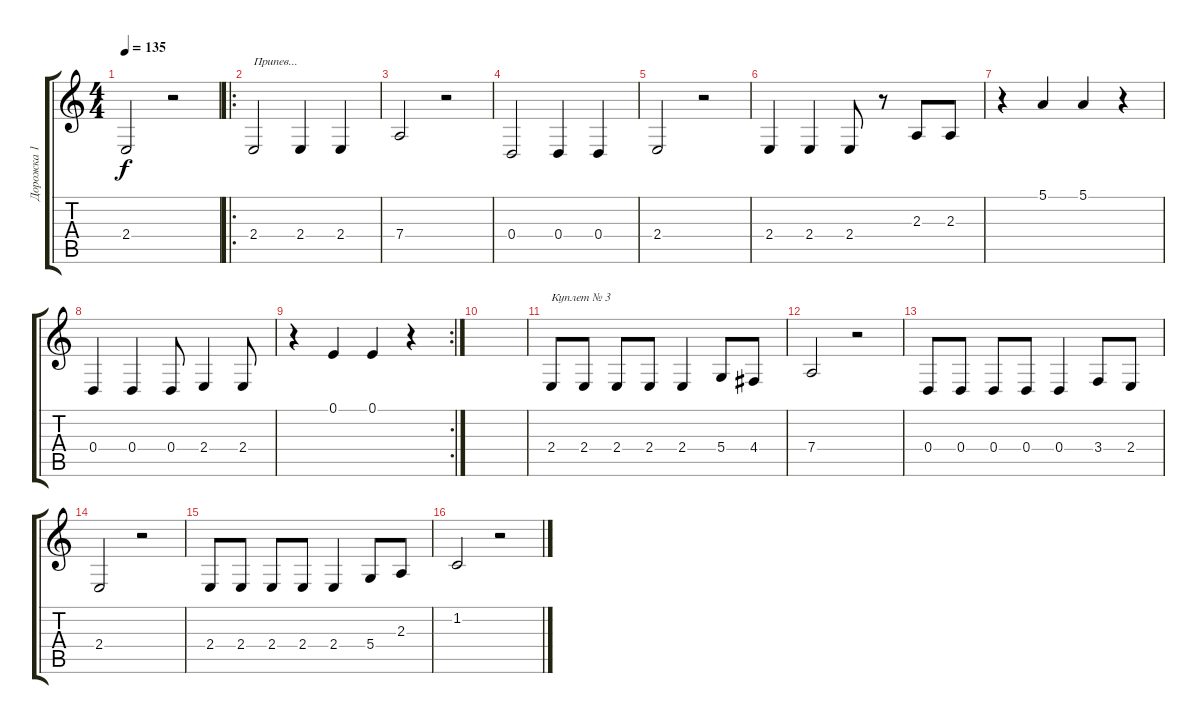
\track ("Дорожка 1" "Дорожка 1") {instrument acousticgrandpiano}
\staff {score tabs}
\tuning (E4 B3 G3 D3 A2 E2) {hide}
\ts (4 4)
\tempo 135
\clef g2
\ks c
2.4.2{dy f} r.2 |
\ro
2.4.2{txt "Припев..."} 2.4.4 2.4.4 |
7.4.2 r.2 |
0.4.2 0.4.4 0.4.4 |
2.4.2 r.2 |
2.4.4 2.4.4 2.4.8 r.8 2.3.8 2.3.8 |
r.4 5.1.4 5.1.4 r.4 |
0.4.4 0.4.4 0.4.8 2.4.4 2.4.8 |
\rc 2
r.4 0.1.4 0.1.4 r.4 |
|
2.4.8{txt "Куплет № 3"} 2.4.8 2.4.8 2.4.8 2.4.4 5.4.8 4.4.8 |
7.4.2 r.2 |
0.4.8 0.4.8 0.4.8 0.4.8 0.4.4 3.4.8 2.4.8 |
2.4.2 r.2 |
2.4.8 2.4.8 2.4.8 2.4.8 2.4.4 5.4.8 2.3.8 |
1.2.2 r.2
